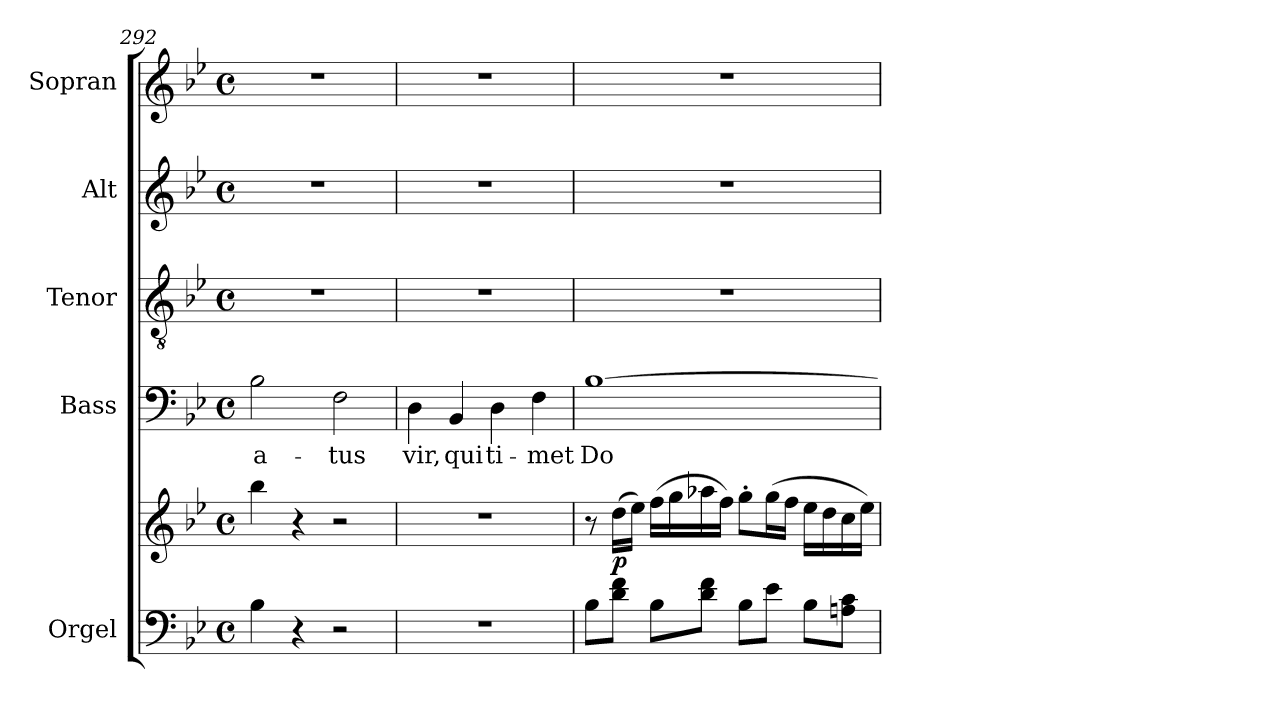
**kern	**kern	**dynam	**kern	**text	**kern	**kern	**kern
*part5	*part5	*part5	*part4	*part4	*part3	*part2	*part1
*staff6	*staff5	*staff5/6	*staff4	*staff4	*staff3	*staff2	*staff1
*I"Orgel	*	*	*I"Bass	*	*I"Tenor	*I"Alt	*I"Sopran
*I'Org.	*	*	*I'B.	*	*I'T.	*I'A.	*I'S.
!!LO:LB:g=z
*clefF4	*clefG2	*	*clefF4	*	*clefGv2	*clefG2	*clefG2
*k[b-e-]	*k[b-e-]	*	*k[b-e-]	*	*k[b-e-]	*k[b-e-]	*k[b-e-]
*B-:	*B-:	*	*B-:	*	*B-:	*B-:	*B-:
*M4/4	*M4/4	*	*M4/4	*	*M4/4	*M4/4	*M4/4
*met(c)	*met(c)	*	*met(c)	*	*met(c)	*met(c)	*met(c)
=292	=292	=292	=292	=292	=292	=292	=292
!	!	!	!	!LO:LY:b	!	!	!
4B-\	4bb-\	.	2B-\	-a-	1r	1r	1r
4r	4r	.	.	.	.	.	.
!	!	!	!	!LO:LY:b	!	!	!
2r	2r	.	2F\	-tus	.	.	.
=293	=293	=293	=293	=293	=293	=293	=293
!	!	!	!	!LO:LY:b	!	!	!
1r	1r	.	4D\	vir,	1r	1r	1r
!	!	!	!	!LO:LY:b	!	!	!
.	.	.	4BB-/	qui	.	.	.
!	!	!	!	!LO:LY:b	!	!	!
.	.	.	4D\	ti-	.	.	.
!	!	!	!	!LO:LY:b	!	!	!
.	.	.	4F\	-met	.	.	.
=294	=294	=294	=294	=294	=294	=294	=294
!	!	!	!	!LO:LY:b	!	!	!
8B-\L	8r	.	[1B-	Do-	1r	1r	1r
!	!	!LO:DY:b	!	!	!	!	!
8d\ 8f\J	(>16dd\LL	p	.	.	.	.	.
.	16ee-\JJ)	.	.	.	.	.	.
8B-\L	(>16ff\LL	.	.	.	.	.	.
.	16gg\	.	.	.	.	.	.
8d\ 8f\J	16aa-X\	.	.	.	.	.	.
.	16ff\JJ)	.	.	.	.	.	.
8B-\L	8gg'>\L	.	.	.	.	.	.
8e-\J	(>16gg\L	.	.	.	.	.	.
.	16ff\JJ	.	.	.	.	.	.
8B-\L	16ee-\LL	.	.	.	.	.	.
.	16dd\	.	.	.	.	.	.
8An\ 8c\J	16cc\	.	.	.	.	.	.
.	16ee-\JJ)	.	.	.	.	.	.
=	=	=	=	=	=	=	=
*-	*-	*-	*-	*-	*-	*-	*-
